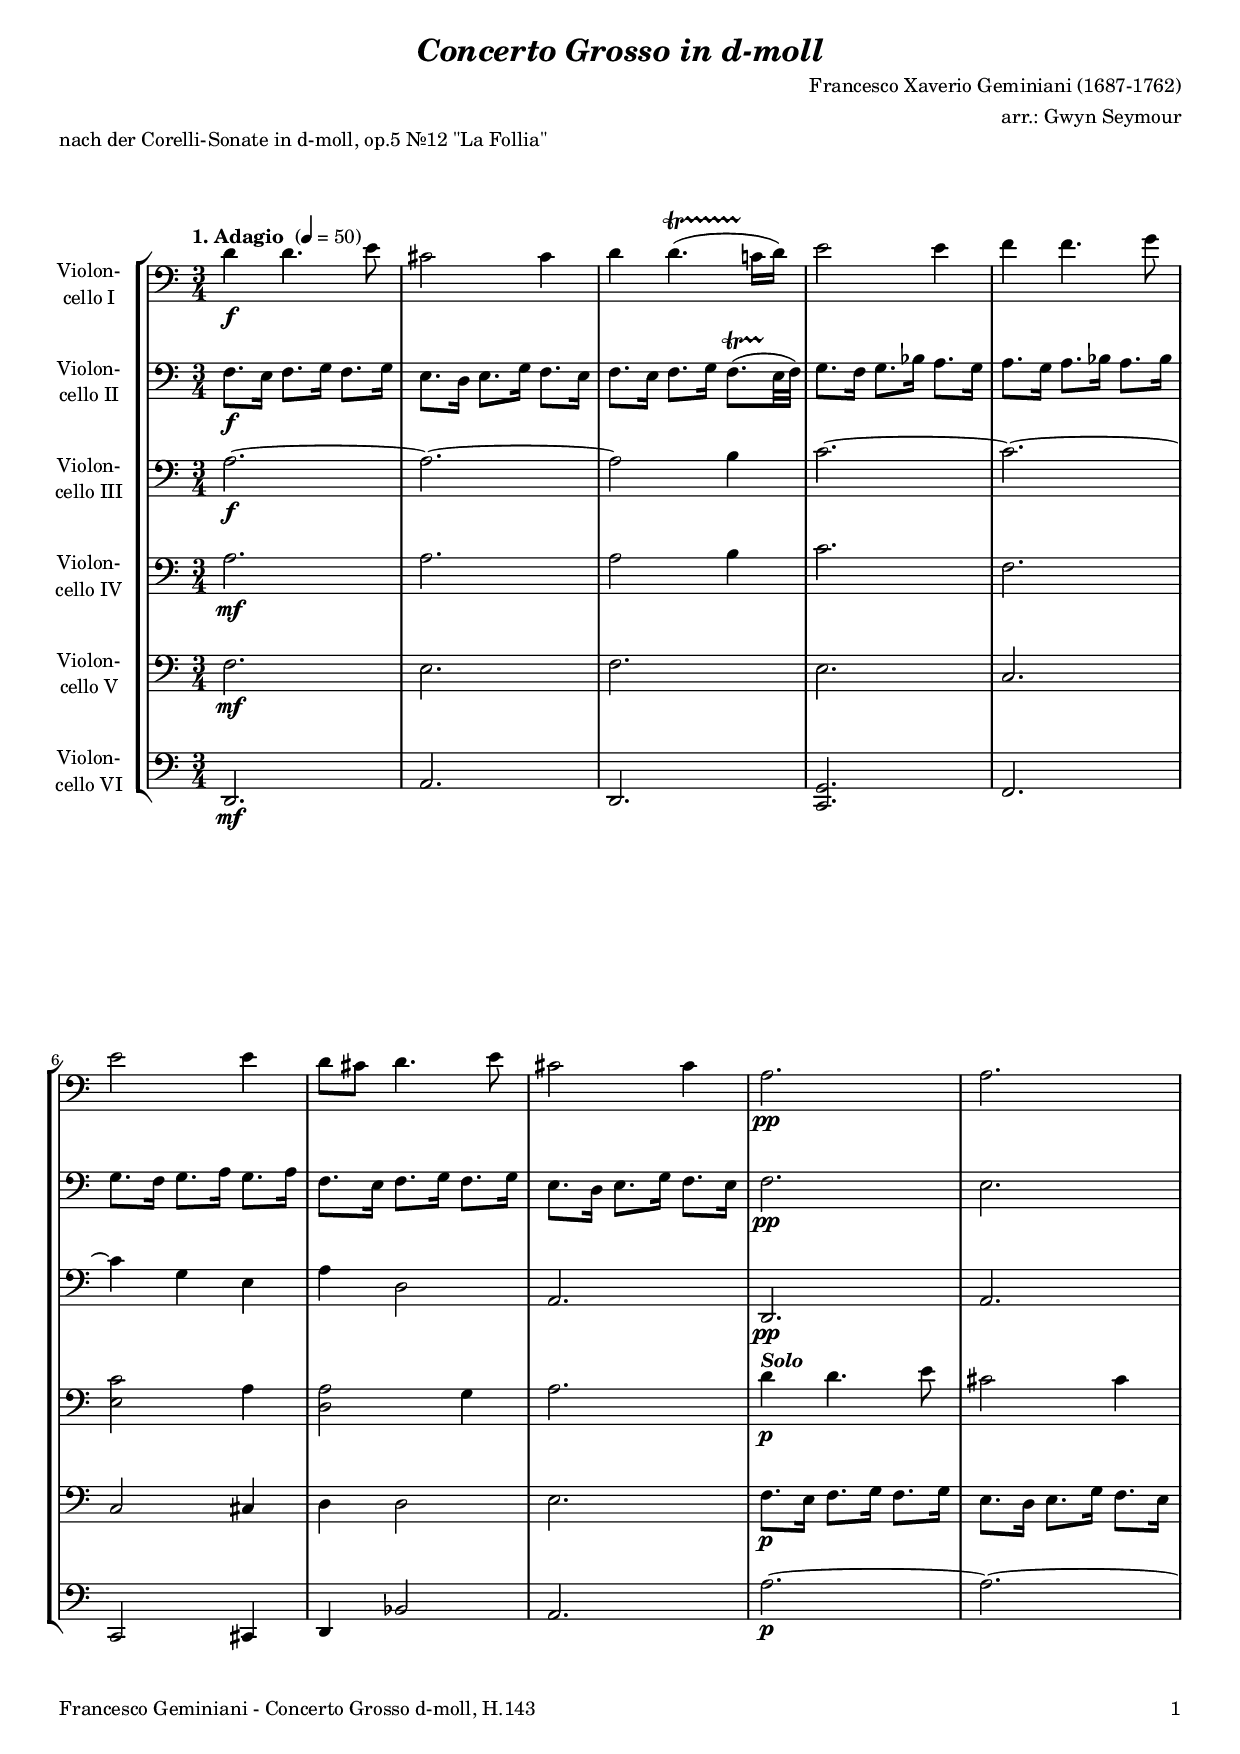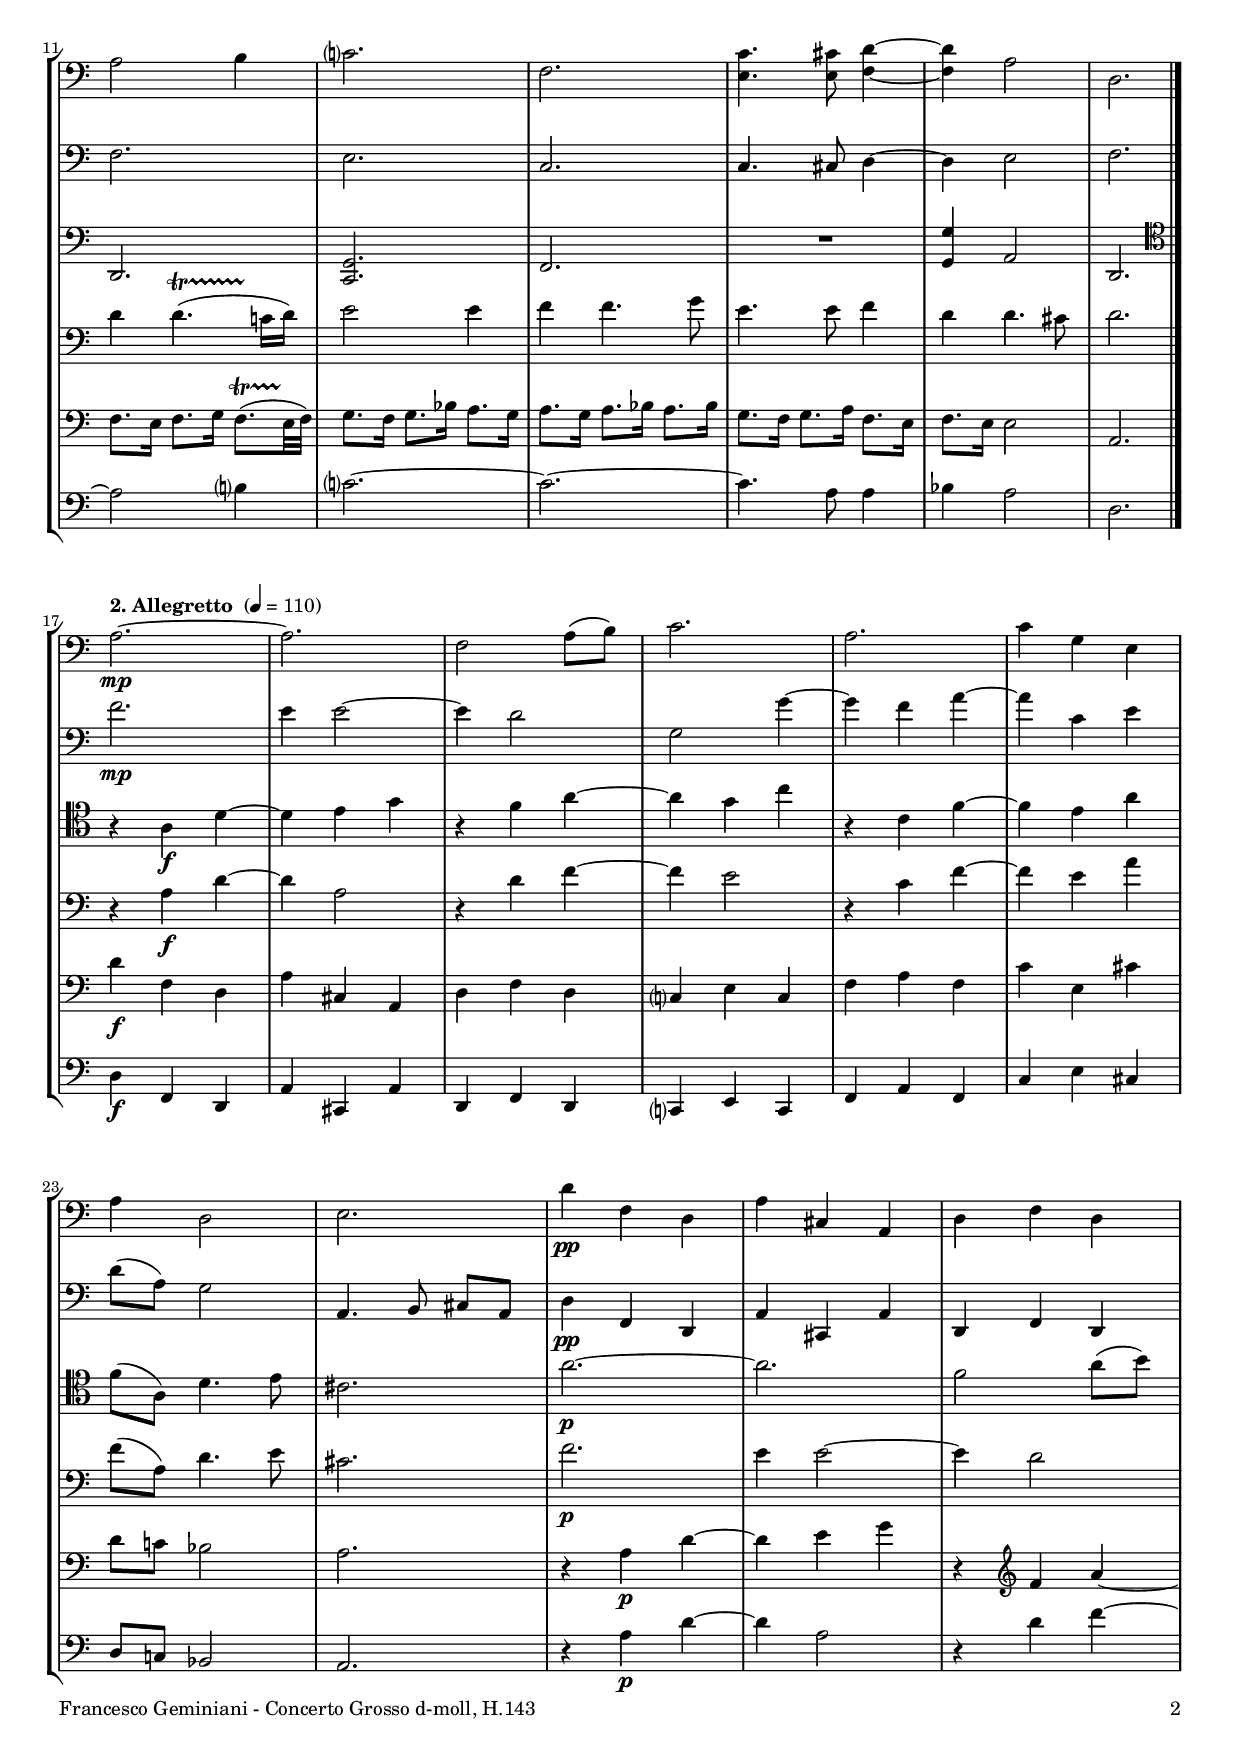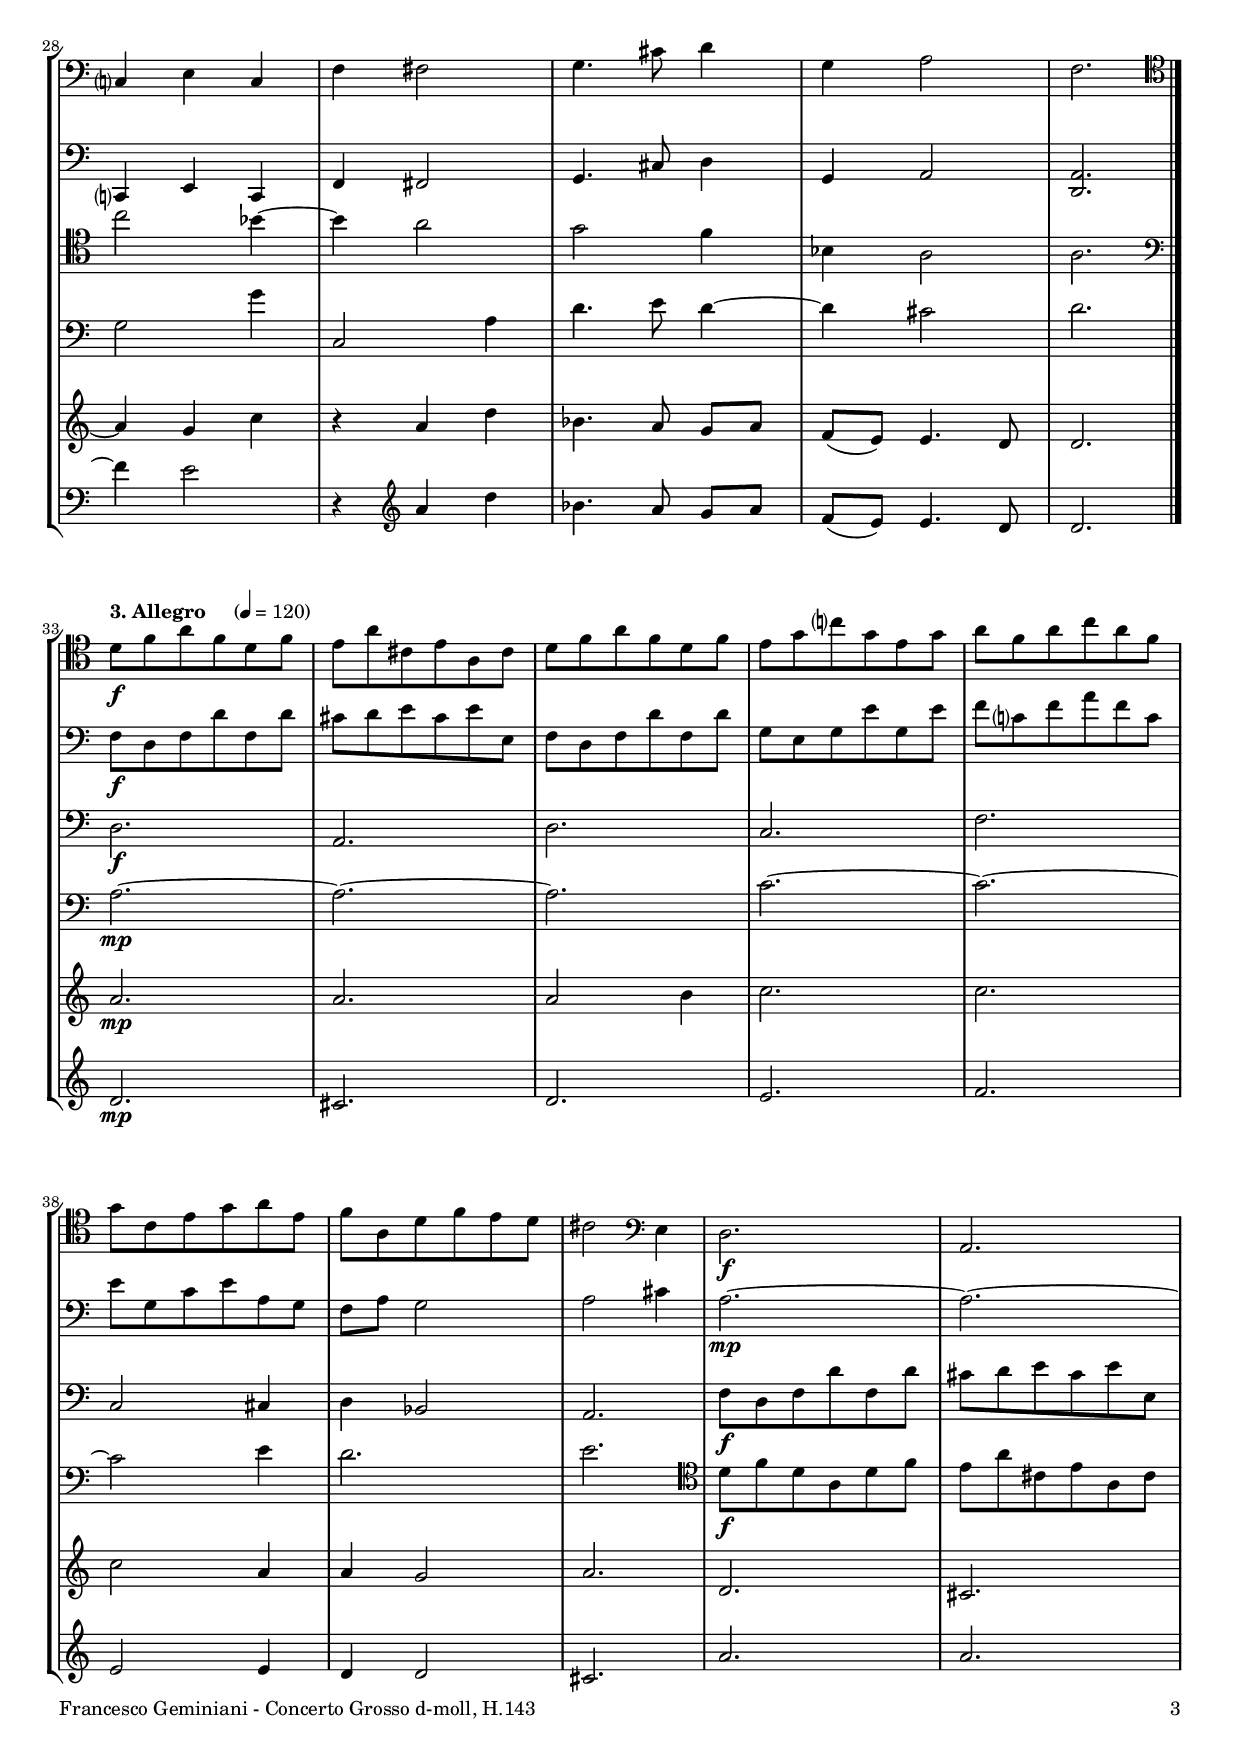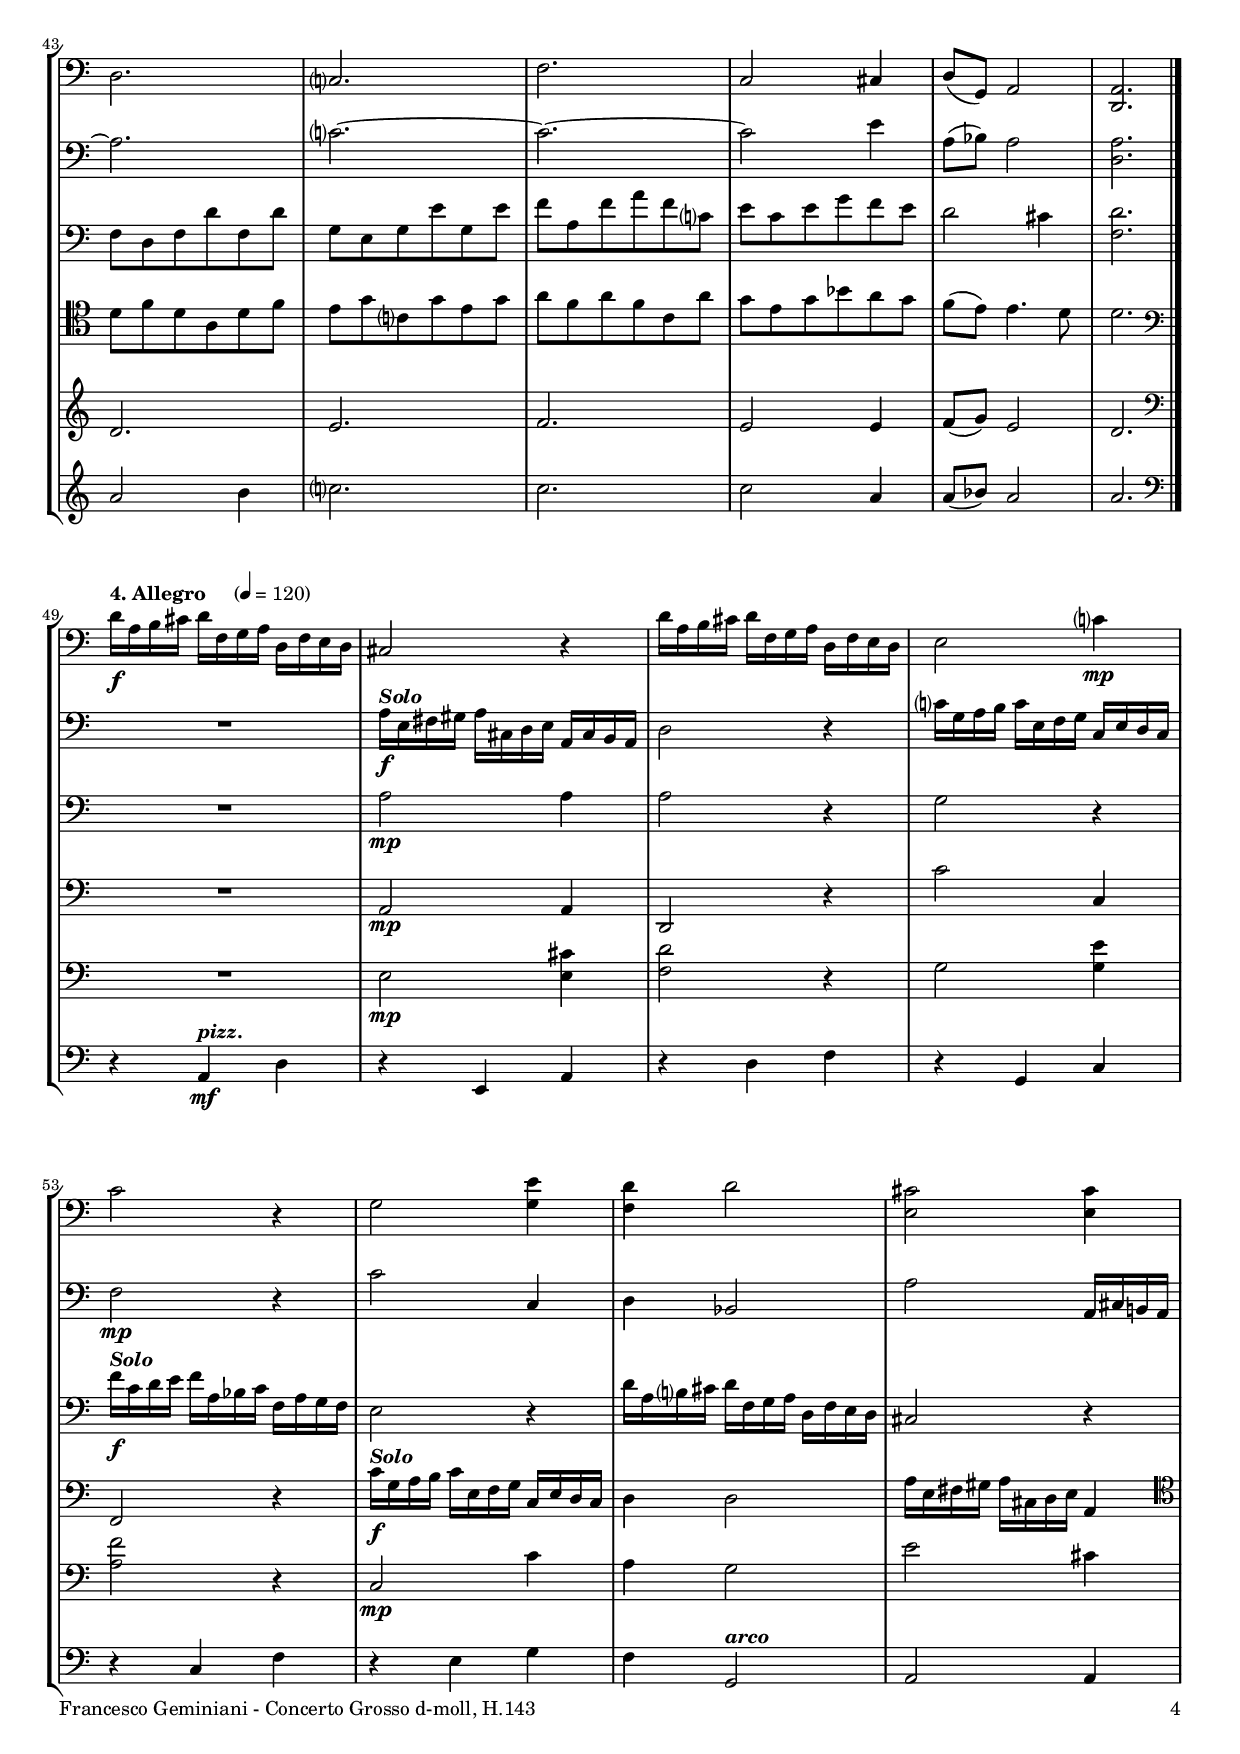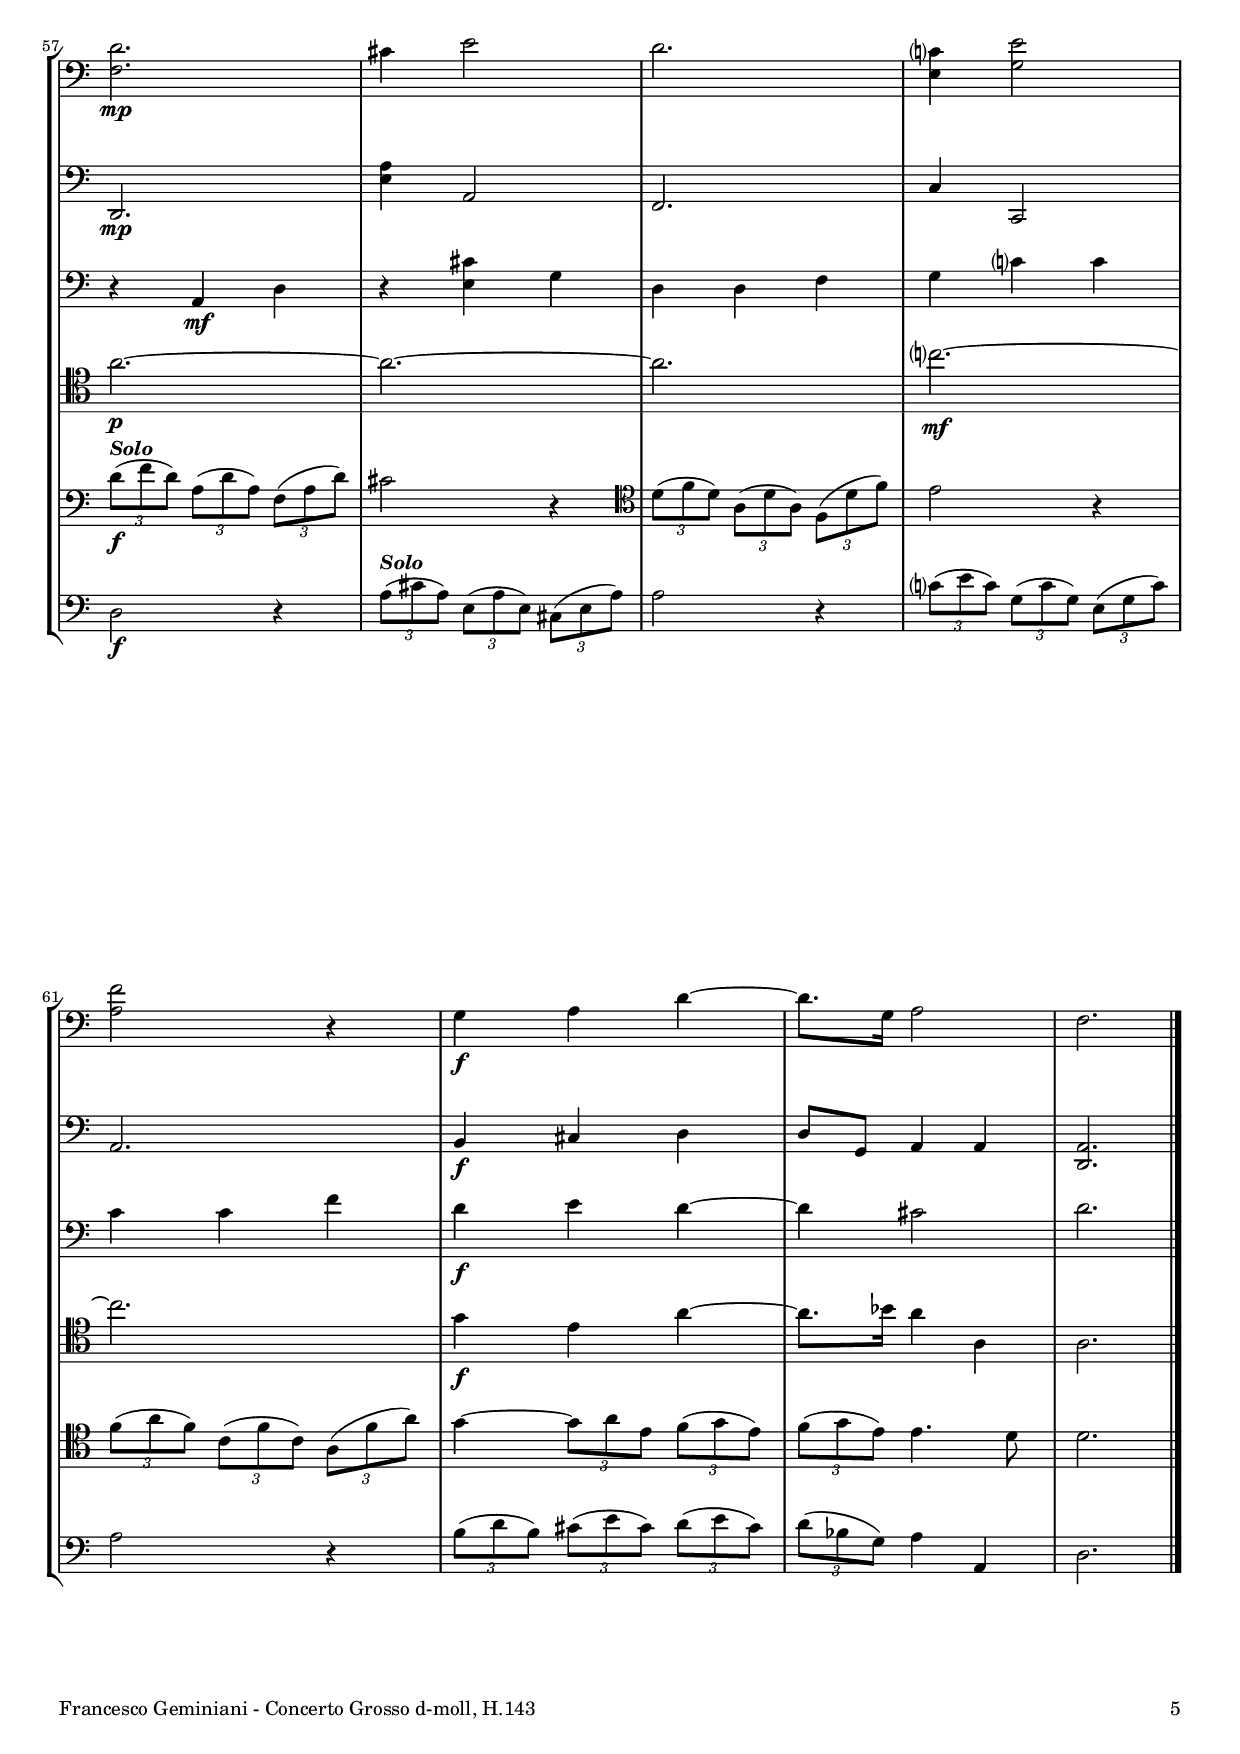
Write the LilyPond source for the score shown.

\version "2.18.2"
\include "deutsch.ly"
  
#(set-global-staff-size 17)

\header {
  title     = \markup \bold \italic "Concerto Grosso in d-moll"
  composer  = "Francesco Xaverio Geminiani (1687-1762)"
  arranger  = "arr.: Gwyn Seymour"
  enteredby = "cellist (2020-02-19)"
  piece     = "nach der Corelli-Sonate in d-moll, op.5 Nr.12 \"La Follia\""
}

voiceconsts = {
  \key a \minor
  \time 3/4
  \clef "bass"
%  \numericTimeSignature
  \compressFullBarRests
  % Set default beaming for all staves
%  \set Timing.beamExceptions = #'()
%  \set Timing.baseMoment     = #(ly:make-moment 1 4)
%  \set Timing.beatStructure  = #'(1 1 1 1)
}

micl = "clarinet"
mifl = "flute"
miob = "oboe"
mifh = "french horn"
misx = "tenor sax"
mist = "string ensemble 1"
miba = "cello"
%miba = "bassoon"
%miba = "pizzicato strings"

introa = {        \tempo "1. Adagio "     4=50 }
introb = { \break \tempo "2. Allegretto " 4=110 }
introc = { \break \tempo "3. Allegro    " 4=120 }
introd = { \break \tempo "4. Allegro    " 4=120 }

arco = \markup \bold \italic "arco"
pizz = \markup \bold \italic "pizz."
solo = \markup \bold \italic "Solo"

va = \relative c' {
  \voiceconsts

  \introa
  d4\f d4. e8
  cis2 cis4
  d4 d4.(\startTrillSpan c!16\stopTrillSpan d)
  e2 e4
  f f4. g8
  e2 e4
  d8 cis d4. e8

  cis2 cis4
  a2.\pp
  a
  a2 h4
  c?2.
  f,
  <e c'>4. <e cis'>8 <f d'>4~
  <f d'> a2
  d,2. \bar "|."

  \introb
  a'~\mp
  a
  f2 a8( h)
  c2.
  a
  c4 g e
  a d,2
  e2.
  d'4\pp f, d

  a' cis, a
  d f d
  c? e c
  f fis2
  g4. cis8 d4
  g, a2
  f2. \bar "|."

  \introc
  \clef "tenor" d'8\f f a f d f
  e a cis, e a, cis
  d f a f d f
  e g c? g e g

  a f a c a f
  g c, e g a e
  f a, d f e d
  cis2 \clef "bass" e,4
  d2.\f

  a
  d
  c?
  f
  c2 cis4
  d8( g,) a2
  <d, a'>2. \bar "|."

  \introd
  d''16\f a h cis d f, g a d, f e d
  cis2 r4
  d'16 a h cis d f, g a d, f e d
  e2 c'?4\mp

  c2 r4
  g2 <g e'>4
  <f d'> d'2
  <e, cis'> <e cis'>4
  <f d'>2.\mp
  cis'4 e2

  d2.
  <e, c'?>4 <g e'>2
  <a f'> r4
  g\f a d~
  d8. g,16 a2
  f2. \bar "|."
}

vb = \relative c {
  \voiceconsts

  \introa
  f8.\f e16 f8. g16 f8. g16
  e8. d16 e8. g16 f8. e16
  f8. e16 f8. g16 f8.(\startTrillSpan e32\stopTrillSpan f)
  g8. f16 g8. b16 a8. g16
  
  a8. g16 a8. b16 a8. b16
  g8. f16 g8. a16 g8. a16
  f8. e16 f8. g16 f8. g16
  e8. d16 e8. g16 f8. e16

  f2.\pp
  e
  f
  e
  c
  c4. cis8 d4~
  d e2
  f2. \bar "|."

  \introb
  f'\mp
  e4 e2~
  e4 d2
  g, g'4~
  g f a~
  a c, e
  d8( a) g2
  a,4. h8 cis[ a]

  d4\pp f, d
  a' cis, a'
  d, f d
  c? e c
  f fis2
  g4. cis8 d4
  g, a2
  <d, a'>2. \bar "|."

  \introc
  f'8\f d f d' f, d'
  cis d e cis e e,
  f d f d' f, d'
  g, e g e' g, e'
  f c? f a f c
  e g, c e a, g

  f a g2
  a cis4
  a2.~\mp
  a~
  a
  c?~
  c~
  c2 e4
  a,8( b) a2
  <d, a'>2. \bar "|."

  \introd
  R
  a'16^\solo\f e fis gis a cis, d e a, cis h a
  d2 r4
  c'?16 g a h c e, f g c, e d c

  f2\mp r4
  c'2 c,4
  d b2
  a' a,16 cis h! a
  d,2.\mp
  <e' a>4 a,2

  f2.
  c'4 c,2
  a'2.
  h4\f cis d
  d8 g, a4 a
  <d, a'>2. \bar "|."
}

\include "v3.ily"
vd = \relative c' {
  \voiceconsts

  \introa
  a2.\mf
  a
  a2 h4
  c2.
  f,
  <e c'>2 a4
  <d, a'>2 g4
  a2.
  d4^\solo\p d4. e8

  cis2 cis4
  d d4.(\startTrillSpan c!16\stopTrillSpan d)
  e2 e4
  f f4. g8
  e4. e8 f4
  d d4. cis8
  d2.
  \bar "|."

  \introb
  r4 a\f d~
  d a2
  r4 d f~
  f e2
  r4 c f~
  f e a
  f8( a,) d4. e8
  cis2.

  f\p
  e4 e2~
  e4 d2
  g, g'4
  c,,2 a'4
  d4. e8 d4~
  d cis2
  d2. \bar "|."

  \introc
  a~\mp
  a~
  a
  c~
  c~
  c2 e4
  d2.
  e \clef "tenor"
  d8\f f d a d f
  e a cis, e a, cis

  d f d a d f
  e g c,? g' e g
  a f a f c a'
  g e g b a g
  f( e) e4. d8
  d2. \bar "|."

  \introd
  \clef "bass" R
  a,2\mp a4
  d,2 r4
  c''2 c,4
  f,2 r4

  c''16^\solo\f g a h c e, f g c, e d c
  d4 d2
  a'16 e fis gis a cis, d e a,4 \clef "tenor"
  a''2.~\p

  a~
  a
  c?~\mf
  c
  g4\f e a~
  a8. b16 a4 a,
  a2. \bar "|."
}

ve = \relative c {
  \voiceconsts

  \introa
  f2.\mf
  e
  f
  e
  c
  c2 cis4

  d d2
  e2.
  f8.\p e16 f8. g16 f8. g16
  e8. d16 e8. g16 f8. e16
  f8. e16 f8. g16 f8.(\startTrillSpan e32\stopTrillSpan f)

  g8. f16 g8. b16 a8. g16
  a8. g16 a8. b16 a8. b16
  g8. f16 g8. a16 f8. e16
  f8. e16 e2
  a,2. \bar "|."

  \introb
  d'4\f f, d
  a' cis, a
  d f d
  c? e c
  f a f
  c' e, cis'
  d8 c! b2
  a2.

  r4 a\p d~
  d e g
  r \clef "treble" f a~
  a g c
  r a d
  b4. a8 g[ a]
  f( e) e4. d8
  d2. \bar "|."

  \introc
  a'\mp
  a
  a2 h4
  c2.
  c
  c2 a4
  a g2
  a2.

  d,
  cis
  d
  e
  f
  e2 e4
  f8( g) e2
  d2. \bar "|."

  \introd
  \clef "bass" R
  e,2\mp <e cis'>4
  <f d'>2 r4
  g2 <g e'>4
  <a f'>2 r4
  c,2\mp c'4
  a g2
  e' cis4

  \tuplet 3/2 4 { d8(^\solo\f f d) a([ d a]) f( a d) }
  cis2 r4 \clef "tenor"
  \tuplet 3/2 4 { d8( f d) a([ d a]) f( d' f) }
  e2 r4

  \tuplet 3/2 4 { f8( a f) c([ f c]) a( f' a) }
  g4~ \tuplet 3/2 4 { g8 a e f([ g e]) }
  \tuplet 3/2 4 { f( g e) } e4. d8
  d2. \bar "|."
}

vf = \relative c, {
  \voiceconsts

  \introa
  d2.\mf
  a'
  d,
  <c g'>
  f
  c2 cis4
  d b'2
  a2.

  a'~\p
  a~
  a2 h?4
  c?2.~
  c~
  c4. a8 a4
  b a2
  d,2.
  \bar "|."

  \introb
  d4\f f, d
  a' cis, a'
  d, f d
  c? e c
  f a f
  c' e cis
  d8 c! b2
  a2.

  r4 a'\p d~
  d a2
  r4 d f~
  f e2
  r4 \clef "treble" a d
  b4. a8 g[ a]
  f( e) e4. d8
  d2. \bar "|."

  \introc
  d\mp
  cis
  d
  e
  f
  e2 e4
  d d2
  cis2.

  a'
  a
  a2 h4
  c?2.
  c
  c2 a4
  a8( b) a2
  a2. \bar "|."

  \introd
  \clef "bass" r4 a,,^\pizz\mf d
  r e, a
  r d f
  r g, c
  r c f

  r e g
  f g,2^\arco
  a a4
  d2\f r4
  \tuplet 3/2 4 { a'8(^\solo cis a) e([ a e]) cis( e a) }
  a2 r4

  \tuplet 3/2 4 { c?8( e c) g([ c g]) e( g c) }
  a2 r4
  \tuplet 3/2 4 { h8( d h) cis([ e cis]) d( e cis) }
  \tuplet 3/2 4 { d( b g) } a4 a,
  d2. \bar "|."
}


music = \new StaffGroup <<
      \new Staff {
	\set Staff.midiInstrument = \miba
	\set Staff.instrumentName = \markup \center-column { "Violon-" "cello I" }
	\transpose a a { \va }
      }

      \new Staff {
	\set Staff.midiInstrument = \miba
	\set Staff.instrumentName = \markup \center-column { "Violon-" "cello II" }
	\transpose a a { \vb }
      }

      \new Staff {
	\set Staff.midiInstrument = \miba
	\set Staff.instrumentName = \markup \center-column { "Violon-" "cello III" }
	\transpose a a { \vc }
      }

      \new Staff {
	\set Staff.midiInstrument = \miba
	\set Staff.instrumentName = \markup \center-column { "Violon-" "cello IV" }
	\transpose a a { \vd }
      }

      \new Staff {
	\set Staff.midiInstrument = \miba
	\set Staff.instrumentName = \markup \center-column { "Violon-" "cello V" }
	\transpose a a { \ve }
      }

      \new Staff {
	\set Staff.midiInstrument = \miba
	\set Staff.instrumentName = \markup \center-column { "Violon-" "cello VI" }
	\transpose a a { \vf }
      }
>>

\book {
   \paper {
    print-page-number = ##t
    print-first-page-number = ##t
    ragged-last-bottom = ##f
    oddHeaderMarkup = \markup \null
    evenHeaderMarkup = \markup \null
    oddFooterMarkup = \markup {
      \fill-line {
        \on-the-fly #print-page-number-check-first
        "Francesco Geminiani - Concerto Grosso d-moll, H.143" \fromproperty #'page:page-number-string
      }
    }
    evenFooterMarkup = \oddFooterMarkup
  } \score {
    \music
    \layout {}
  }

  \score {
    \unfoldRepeats \music

    \midi {
      \context {
        \Score
      }
    }
  }
}
